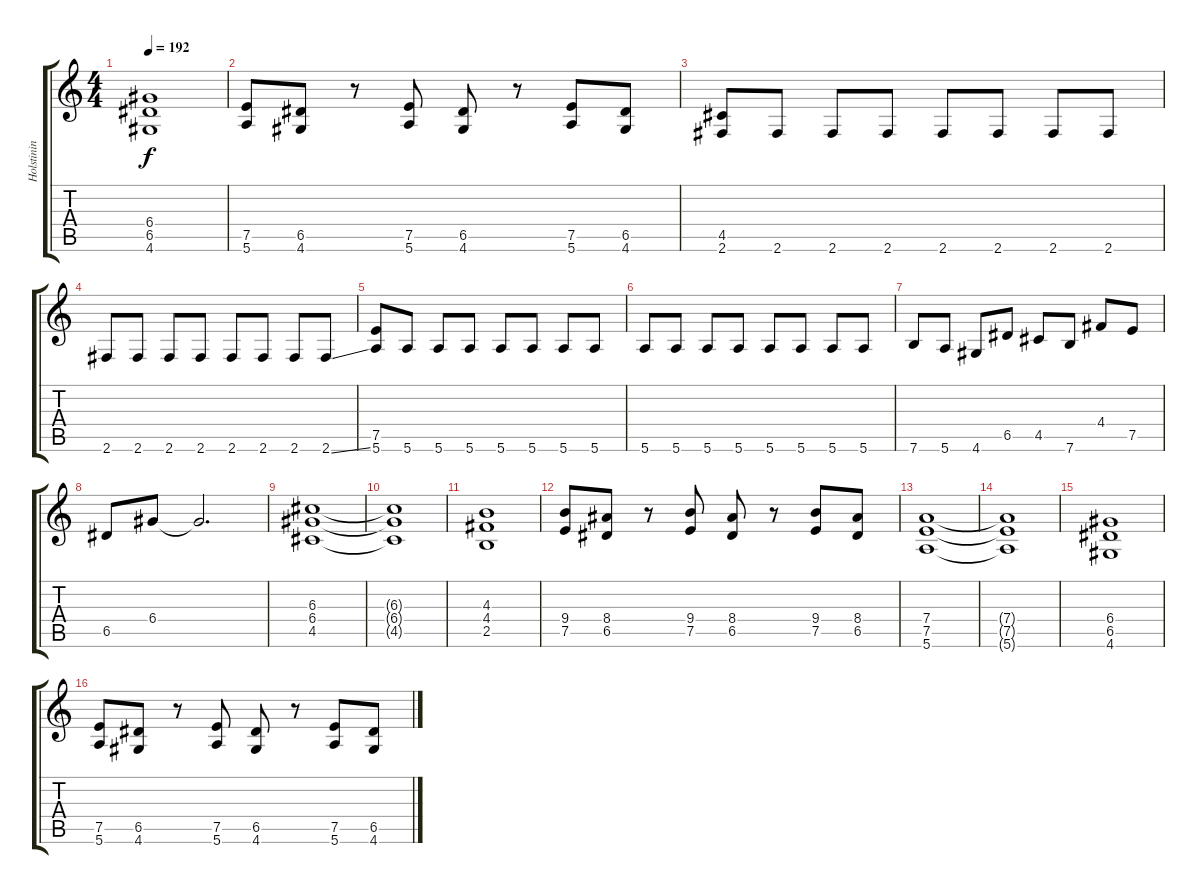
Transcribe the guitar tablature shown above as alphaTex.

\track ("Holstinin 2" "Holstinin ") {instrument overdrivenguitar}
\staff {score tabs}
\tuning (E4 B3 G3 D3 A2 E2) {hide}
\ts (4 4)
\tempo 192
\clef g2
\ks c
(6.4 6.5 4.6).1{dy f} |
(7.5 5.6).8 (6.5 4.6).8 r.8 (7.5 5.6).8 (6.5 4.6).8 r.8 (7.5 5.6).8 (6.5 4.6).8 |
(4.5 2.6).8 2.6.8 2.6.8 2.6.8 2.6.8 2.6.8 2.6.8 2.6.8 |
2.6.8 2.6.8 2.6.8 2.6.8 2.6.8 2.6.8 2.6.8 2.6{ss}.8 |
(7.5 5.6).8 5.6.8 5.6.8 5.6.8 5.6.8 5.6.8 5.6.8 5.6.8 |
5.6.8 5.6.8 5.6.8 5.6.8 5.6.8 5.6.8 5.6.8 5.6.8 |
7.6.8 5.6.8 4.6.8 6.5.8 4.5.8 7.6.8 4.4.8 7.5.8 |
6.5.8 6.4.8 6.4{t}.2{d} |
(6.3 6.4 4.5).1 |
(6.3{t} 6.4{t} 4.5{t}).1 |
(4.3 4.4 2.5).1 |
(9.4 7.5).8 (8.4 6.5).8 r.8 (9.4 7.5).8 (8.4 6.5).8 r.8 (9.4 7.5).8 (8.4 6.5).8 |
(7.4 7.5 5.6).1 |
(7.4{t} 7.5{t} 5.6{t}).1 |
(6.4 6.5 4.6).1 |
(7.5 5.6).8 (6.5 4.6).8 r.8 (7.5 5.6).8 (6.5 4.6).8 r.8 (7.5 5.6).8 (6.5 4.6).8
